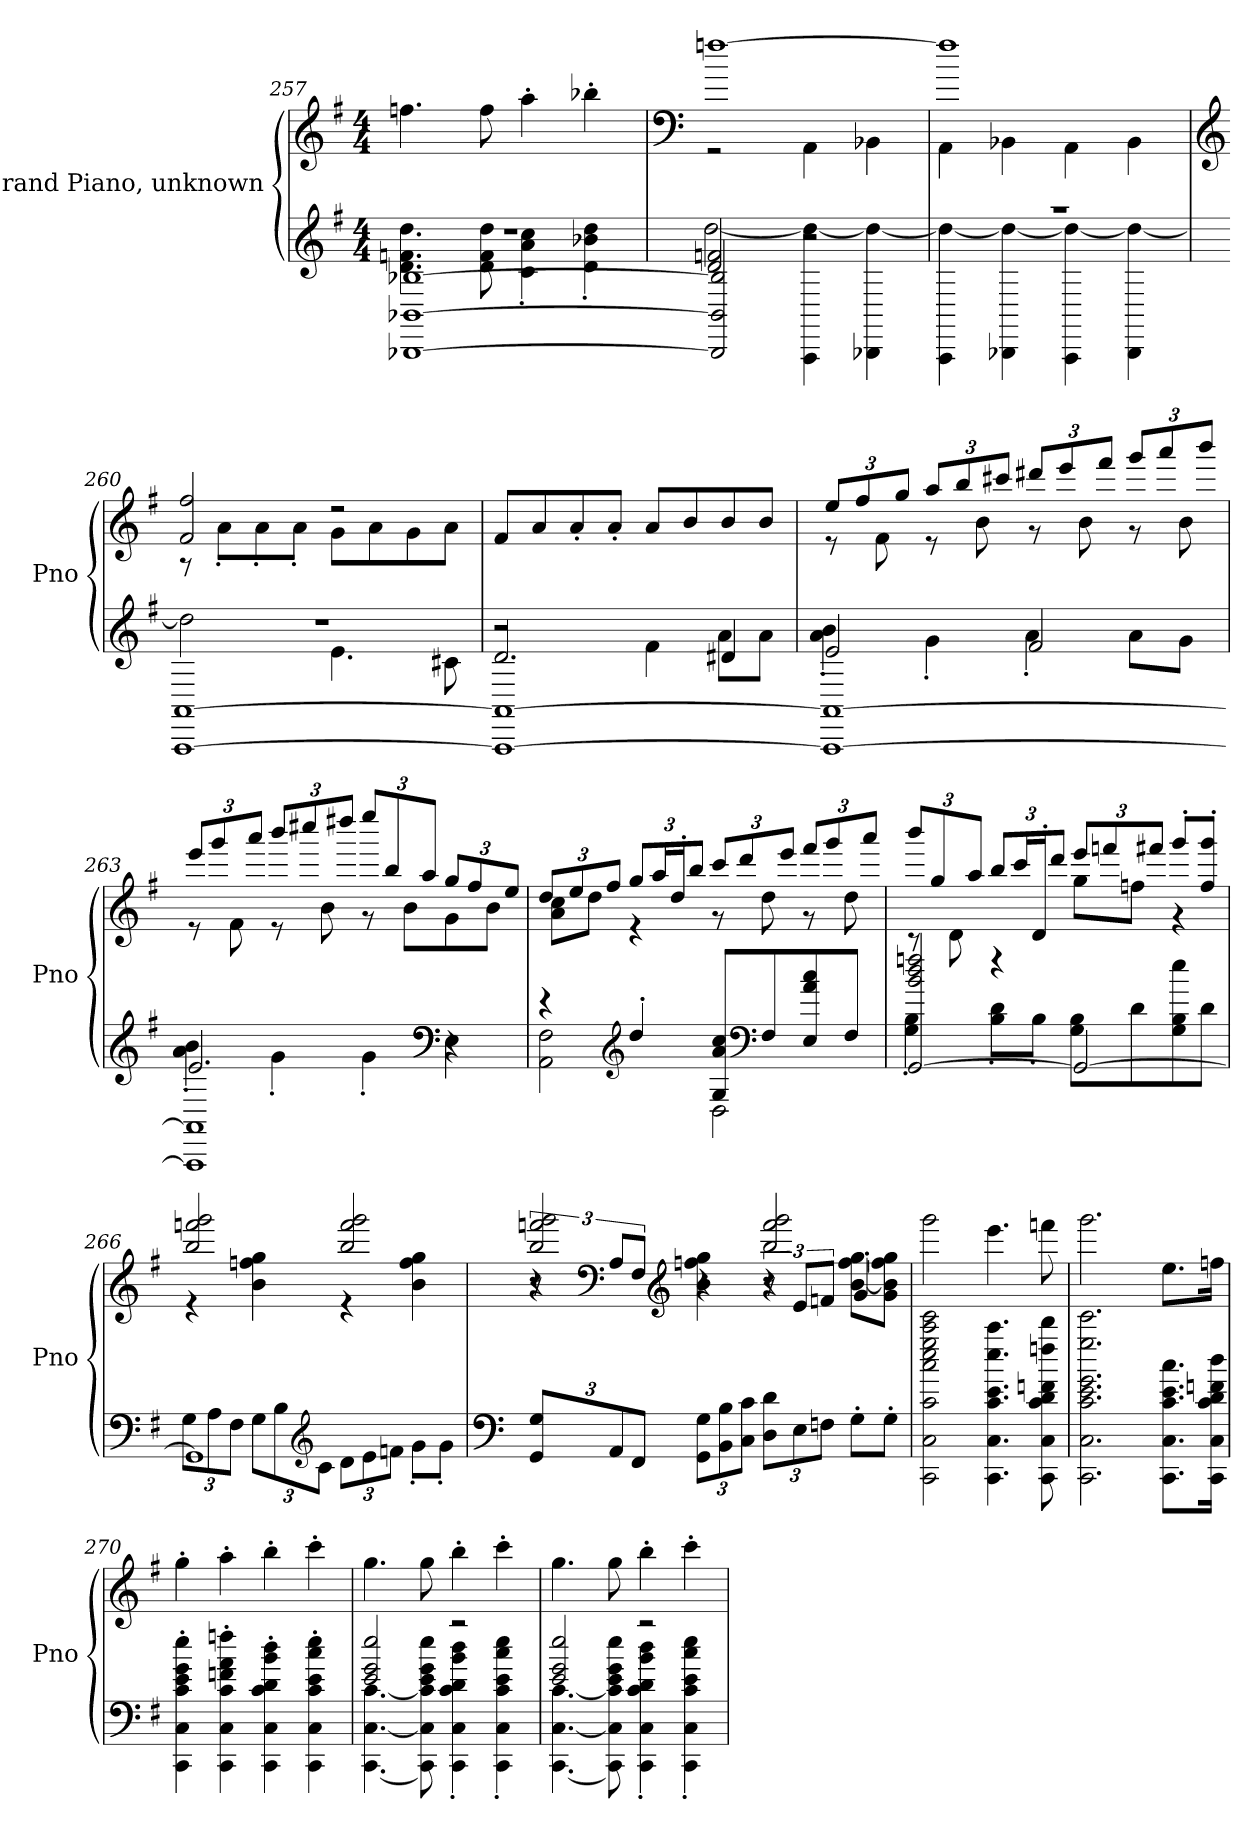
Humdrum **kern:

**kern	**kern
*part1	*part1
*staff2	*staff1
*I"Grand Piano, unknown	*
*I'Pno	*
*clefG2	*clefG2
*k[f#]	*k[f#]
*M4/4	*M4/4
=257	=257
*^	*
*	*^	*
1r	4.d\ 4.fn\ 4.dd\	[1BBB-X [1BB-X [1B-X	4.ffn\
.	8d\ 8f\ 8dd\	.	8ff\
.	4c\' 4a\' 4cc\'	.	4aa'\
.	4d\' 4b-X\' 4dd\'	.	4bb-X'\
=258	=258	=258	=258
*	*	*	*clefF4
*	*	*	*^
2d/ 2fn/	[2dd\	2BBB-/] 2BB-/] 2B-/]	[1ffn	2r
2r	4AAA\ 4dd\_	2r	.	4AA\
.	4BBB-X\ 4dd\_	.	.	4BB-X\
*	*v	*v	*	*
=259	=259	=259	=259
1r	4AAA\ 4dd\_	1ff]	4AA\
.	4BBB-X\ 4dd\_	.	4BB-X\
.	4AAA\ 4dd\_	.	4AA\
.	4BBB-\ 4dd\_	.	4BB-\
*v	*v	*	*
!!LO:PB:g=z	!!
=260	=260	=260
*	*clefG2	*
*^	*	*
*	*^	*	*
1r	2dd\]	[1AAA [1AA	2f#/ 2ff#/	8r
.	.	.	.	8a'\L
.	.	.	.	8a'\
.	.	.	.	8a'\J
.	4.e\	.	2r	8g\L
.	.	.	.	8a\
.	.	.	.	8g\
.	8c#X\	.	.	8a\J
*	*	*	*v	*v
=261	=261	=261	=261
2.d/	2r	1AAA_ 1AA_	8f#/L
.	.	.	8a/
.	.	.	8a'/
.	.	.	8a'/J
.	4f#\	.	8a/L
.	.	.	8b/
4d#X/	8a\L	.	8b/
.	8a\J	.	8b/J
=262	=262	=262	=262
*	*	*	*Xbrackettup
*	*	*	*^
2e/	4a\' 4b\'	1AAA_ 1AA_	12ee/L	8r
.	.	.	12ff#/	.
.	.	.	.	8f#\
.	.	.	12gg/J	.
.	4g'\	.	12aa/L	8r
.	.	.	12bb/	.
.	.	.	.	8b\
.	.	.	12ccc#X/J	.
2f#/	4a'\	.	12ddd#X/L	8r
.	.	.	12eee/	.
.	.	.	.	8b\
.	.	.	12fff#/J	.
.	8a\L	.	12ggg/L	8r
.	.	.	12aaa/	.
.	8g\J	.	.	8b\
.	.	.	12bbb/J	.
!!LO:LB:g=z	!!
=263	=263	=263	=263	=263
2.e/	4a\' 4b\'	1AAA] 1AA]	12eee/L	8r
.	.	.	12ggg/	.
.	.	.	.	8f#\
.	.	.	12aaa/J	.
.	4g'\	.	12bbb/L	8r
.	.	.	12cccc#X/	.
.	.	.	.	8b\
.	.	.	12dddd#X/J	.
.	4g'\	.	12eeee/L	8r
.	.	.	12bb/	.
.	.	.	.	8b\L
.	.	.	12aa/J	.
*clefF4	*	*	*	*
4r	4E\	.	12gg/L	8g\
.	.	.	12ff#/	.
.	.	.	.	8b\J
.	.	.	12ee/J	.
*	*v	*v	*	*
=264	=264	=264	=264
4r	2AA\ 2F#\	12dd/L	8a\ 8cc\L
.	.	12ee/	.
.	.	.	8dd\J
.	.	12ff#/J	.
*clefG2	*	*	*
4dd'/	.	12gg/L	4r
.	.	24aa/L	.
.	.	24dd'/J	.
.	.	12bb/J	.
8G/ 8a/ 8cc/L	2D\	12ccc/L	8r
.	.	12ddd/	.
*clefF4	*	*	*
8F#/	.	.	8dd\
.	.	12eee/J	.
8E/ 8a/ 8cc/	.	12fff#/L	8r
.	.	12ggg/	.
8F#/J	.	.	8dd\
.	.	12aaa/J	.
!!LO:LB:g=z	!!
=265	=265	=265	=265
[2GG/ 2b/ 2dd/ 2ffn/	4G\' 4B\'	12bbb/L	8r
.	.	12gg/	.
.	.	.	8d\
.	.	12aa/J	.
.	8B\' 8d\'L	12bb/L	4r
.	.	24ccc/L	.
.	8B'\J	24d'/J	.
.	.	12ddd/J	.
2GG/_	8G\ 8B\L	12eee/L	8gg\L
.	.	12fffn/	.
.	8d\	.	8ffn\J
.	.	12fff#X/J	.
.	8G\ 8B\ 8ee\	8ggg'/L	4r
.	8d\J	8ff/' 8ggg/'J	.
=266	=266	=266	=266
*	*Xbrackettup	*	*
1GG]	12G\L	2bb/ 2fffn/ 2ggg/	4r
.	12A\	.	.
.	12F#\J	.	.
.	12G\L	.	4b\ 4ffn\ 4gg\
.	12B\	.	.
*clefG2	*	*	*
.	12c\J	.	.
.	12d\L	2bb/ 2fff/ 2ggg/	4r
.	12e\	.	.
.	12fn\J	.	.
.	8g'\L	.	4b\ 4ff\ 4gg\
.	8g'\J	.	.
*v	*v	*	*
*	*v	*v
!!LO:LB:g=z
=267	=267
*clefF4	*
*	*^
*	*	*^
*	*	*	*brackettup
12GG/ 12G/L	2bb/ 2fffn/ 2ggg/	4r	12r
*	*clefF4	*	*
12AA/	.	.	12A/L
12FF#/J	.	.	12F#/J
*	*clefG2	*	*
12GG\ 12G\L	.	4b\ 4ffn\ 4gg\	4r
12BB\ 12B\	.	.	.
12C\ 12c\J	.	.	.
12D\ 12d\L	2bb/ 2fff/ 2ggg/	4r	12r
12E\	.	.	12e/L
12Fn\J	.	.	12fn/J
8G'\L	.	[8b\ [8ff\ [8gg\L	4g'/
8G'\J	.	8g\ 8b\] 8ff\] 8gg\]J	.
*	*v	*v	*v
=268	=268
2CC\ 2C\ 2c\ 2cc\ 2ee\ 2gg\ 2ccc\ 2eee\	2ggg\
4.CC\ 4.C\ 4.c\ 4.e\ 4.ee\ 4.ccc\	4.eee\
8CC\ 8C\ 8c\ 8d\ 8fn\ 8ffn\ 8ddd\	8fffn\
=269	=269
2.CC\ 2.C\ 2.c\ 2.e\ 2.g\ 2.gg\ 2.eee\	2.ggg\
8.CC\ 8.C\ 8.c\ 8.e\ 8.cc\L	8.ee\L
16CC\ 16C\ 16c\ 16d\ 16fn\ 16dd\Jk	16ffn\Jk
=270	=270
4CC\' 4C\' 4c\' 4e\' 4g\' 4ee\'	4gg'\
4CC\' 4C\' 4c\' 4fn\' 4a\' 4ffn\'	4aa'\
4CC\' 4C\' 4c\' 4d\' 4b\' 4dd\'	4bb'\
4CC\' 4C\' 4c\' 4e\' 4cc\' 4ee\'	4ccc'\
!!LO:PB:g=z
=271	=271
*^	*
2e/ 2g/ 2ee/	[4.CC\ [4.C\ [4.c\	4.gg\
.	8CC\] 8C\] 8c\] 8e\ 8g\ 8ee\	8gg\
2r	4CC\' 4C\' 4c\' 4d\' 4b\' 4dd\'	4bb'\
.	4CC\' 4C\' 4c\' 4e\' 4cc\' 4ee\'	4ccc'\
=272	=272	=272
2e/ 2g/ 2ee/	[4.CC\ [4.C\ [4.c\	4.gg\
.	8CC\] 8C\] 8c\] 8e\ 8g\ 8ee\	8gg\
2r	4CC\' 4C\' 4c\' 4d\' 4b\' 4dd\'	4bb'\
.	4CC\' 4C\' 4c\' 4e\' 4cc\' 4ee\'	4ccc'\
*v	*v	*
=	=
*-	*-
